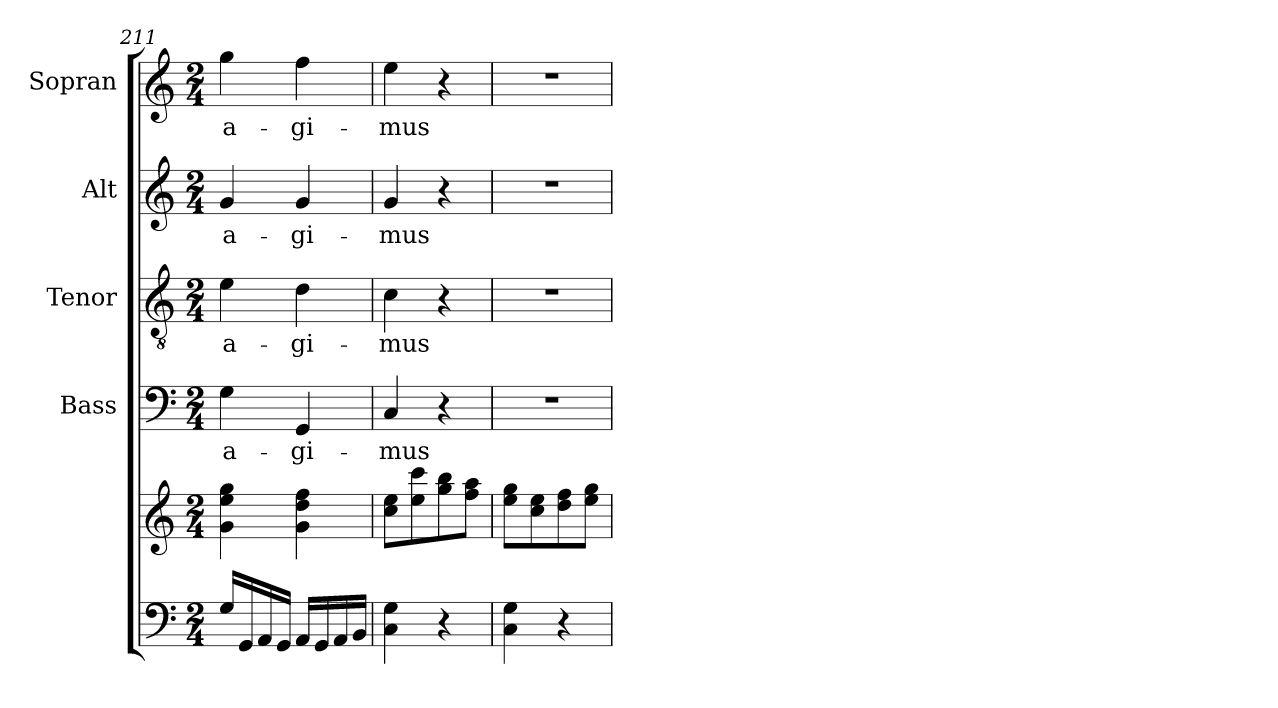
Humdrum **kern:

**kern	**kern	**kern	**text	**kern	**text	**kern	**text	**kern	**text
*part5	*part5	*part4	*part4	*part3	*part3	*part2	*part2	*part1	*part1
*staff6	*staff5	*staff4	*staff4	*staff3	*staff3	*staff2	*staff2	*staff1	*staff1
*	*	*I"Bass	*	*I"Tenor	*	*I"Alt	*	*I"Sopran	*
*	*	*I'B.	*	*I'T.	*	*I'A.	*	*I'S.	*
*clefF4	*clefG2	*clefF4	*	*clefGv2	*	*clefG2	*	*clefG2	*
*k[]	*k[]	*k[]	*	*k[]	*	*k[]	*	*k[]	*
*C:	*C:	*C:	*	*C:	*	*C:	*	*C:	*
*M2/4	*M2/4	*M2/4	*	*M2/4	*	*M2/4	*	*M2/4	*
=211	=211	=211	=211	=211	=211	=211	=211	=211	=211
!	!	!	!LO:LY:b	!	!LO:LY:b	!	!LO:LY:b	!	!LO:LY:b
16G/LL	4g\ 4ee\ 4gg\	4G\	a-	4e\	a-	4g/	a-	4gg\	a-
16GG/	.	.	.	.	.	.	.	.	.
16AA/	.	.	.	.	.	.	.	.	.
16GG/JJ	.	.	.	.	.	.	.	.	.
!	!	!	!LO:LY:b	!	!LO:LY:b	!	!LO:LY:b	!	!LO:LY:b
16AA/LL	4g\ 4dd\ 4ff\	4GG/	-gi-	4d\	-gi-	4g/	-gi-	4ff\	-gi-
16GG/	.	.	.	.	.	.	.	.	.
16AA/	.	.	.	.	.	.	.	.	.
16BB/JJ	.	.	.	.	.	.	.	.	.
=212	=212	=212	=212	=212	=212	=212	=212	=212	=212
!	!	!	!LO:LY:b	!	!LO:LY:b	!	!LO:LY:b	!	!LO:LY:b
4C\ 4G\	8cc\ 8ee\L	4C/	-mus	4c\	-mus	4g/	-mus	4ee\	-mus
.	8ee\ 8ccc\	.	.	.	.	.	.	.	.
4r	8gg\ 8bb\	4r	.	4r	.	4r	.	4r	.
.	8ff\ 8aa\J	.	.	.	.	.	.	.	.
=213	=213	=213	=213	=213	=213	=213	=213	=213	=213
4C\ 4G\	8ee\ 8gg\L	2r	.	2r	.	2r	.	2r	.
.	8cc\ 8ee\	.	.	.	.	.	.	.	.
4r	8dd\ 8ff\	.	.	.	.	.	.	.	.
.	8ee\ 8gg\J	.	.	.	.	.	.	.	.
=	=	=	=	=	=	=	=	=	=
*-	*-	*-	*-	*-	*-	*-	*-	*-	*-
